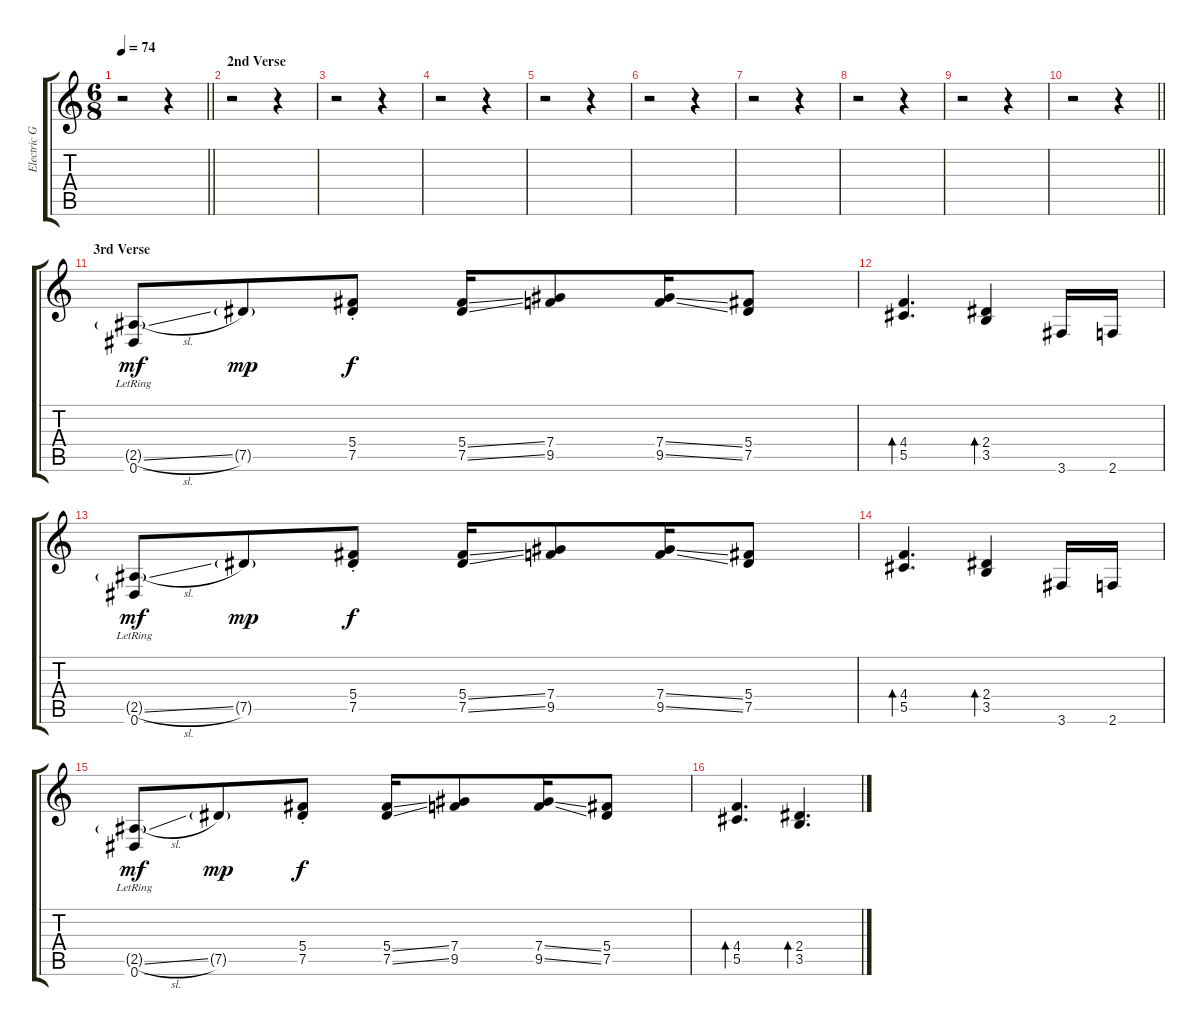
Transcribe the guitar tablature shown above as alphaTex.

\track ("Electric Guitar (Kirk Hammett)" "Electric G") {instrument electricguitarclean}
\staff {score tabs}
\tuning (Eb4 Bb3 Gb3 Db3 Ab2 Eb2) {hide}
\ts (6 8)
\tempo 74
\clef g2
\barLineRight lightlight
\ks c
r.2{dy f} r.4 |
\section ("" "2nd Verse")
r.2 r.4 |
r.2 r.4 |
r.2 r.4 |
r.2 r.4 |
r.2 r.4 |
r.2 r.4 |
r.2 r.4 |
r.2 r.4 |
\barLineRight lightlight
r.2 r.4 |
\section ("" "3rd Verse")
(2.5{sl g} 0.6{lr}).8{dy mf} 7.5{g}.8{dy mp} (5.4{st} 7.5{st}).8{dy f} (5.4{ss} 7.5{ss}).16 (7.4 9.5).8 (7.4{ss} 9.5{ss}).16 (5.4 7.5).8 |
(4.4 5.5).4{d bd 30} (2.4 3.5).4{bd 30} 3.6.16 2.6.16 |
(2.5{sl g} 0.6{lr}).8{dy mf} 7.5{g}.8{dy mp} (5.4{st} 7.5{st}).8{dy f} (5.4{ss} 7.5{ss}).16 (7.4 9.5).8 (7.4{ss} 9.5{ss}).16 (5.4 7.5).8 |
(4.4 5.5).4{d bd 30} (2.4 3.5).4{bd 30} 3.6.16 2.6.16 |
(2.5{sl g} 0.6{lr}).8{dy mf} 7.5{g}.8{dy mp} (5.4{st} 7.5{st}).8{dy f} (5.4{ss} 7.5{ss}).16 (7.4 9.5).8 (7.4{ss} 9.5{ss}).16 (5.4 7.5).8 |
(4.4 5.5).4{d bd 30} (2.4 3.5).4{d bd 30}
